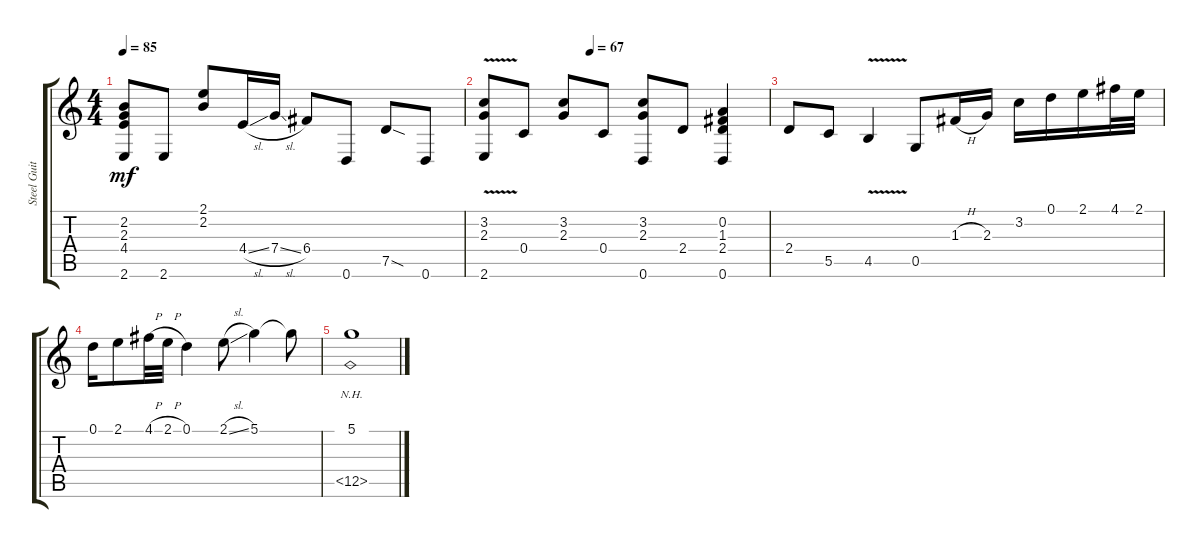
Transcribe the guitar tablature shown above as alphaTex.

\track ("Steel Guitar" "Steel Guit") {instrument acousticguitarsteel}
\staff {score tabs}
\tuning (D4 A3 F3 C3 G2 D2) {hide}
\ts (4 4)
\tempo 85
\clef g2
\ks c
(2.2{t} 2.3{t} 4.4{t} 2.6{t}).8{dy mf} 2.6.8 (2.1 2.2).8 4.4{sl}.16 7.4{sl}.16 6.4.8 0.6.8 7.5{sod}.8 0.6.8 |
\tempo (67 0.375)
(3.2{v} 2.3{v} 2.6{v}).8 0.4.8 (3.2 2.3).8 0.4.8 (3.2 2.3 0.6).8 2.4.8 (0.2 1.3 2.4 0.6).4 |
2.4.8 5.5.8 4.5{v}.4 0.5.8 1.3{h}.16 2.3.16 3.2.16 0.1.16 2.1.16 4.1.32 2.1.32 |
0.1.16 2.1.8 4.1{h}.32 2.1{h}.32 0.1.4 2.1{sl}.8 5.1.4 5.1{t}.8 |
(5.1 12.5{nh}).1
